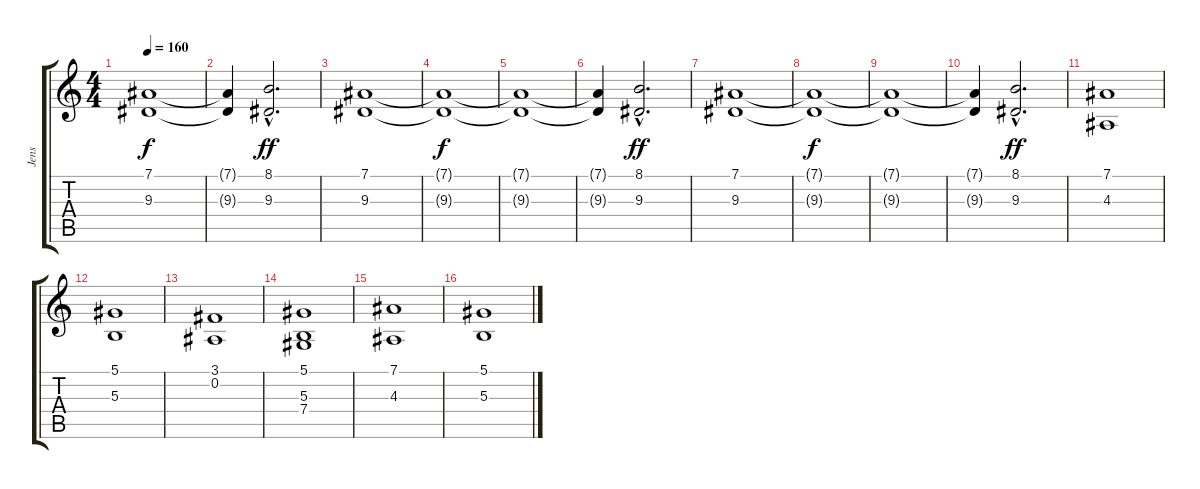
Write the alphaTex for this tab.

\track ("Jens" "Jens") {instrument choiraahs}
\staff {score tabs}
\tuning (Eb4 Bb3 Gb3 Db3 Ab2 Eb2) {hide}
\ts (4 4)
\tempo 160
\clef g2
\ks c
(7.1{t} 9.3{t}).1{dy f} |
(7.1{t} 9.3{t}).4 (8.1{hac} 9.3{hac}).2{d dy ff} |
(7.1 9.3).1 |
(7.1{t} 9.3{t}).1{dy f} |
(7.1{t} 9.3{t}).1 |
(7.1{t} 9.3{t}).4 (8.1{hac} 9.3{hac}).2{d dy ff} |
(7.1 9.3).1 |
(7.1{t} 9.3{t}).1{dy f} |
(7.1{t} 9.3{t}).1 |
(7.1{t} 9.3{t}).4 (8.1{hac} 9.3{hac}).2{d dy ff} |
(7.1 4.3).1 |
(5.1 5.3).1 |
(3.1 0.2).1 |
(5.1 5.3 7.4).1 |
(7.1 4.3).1 |
(5.1 5.3).1
